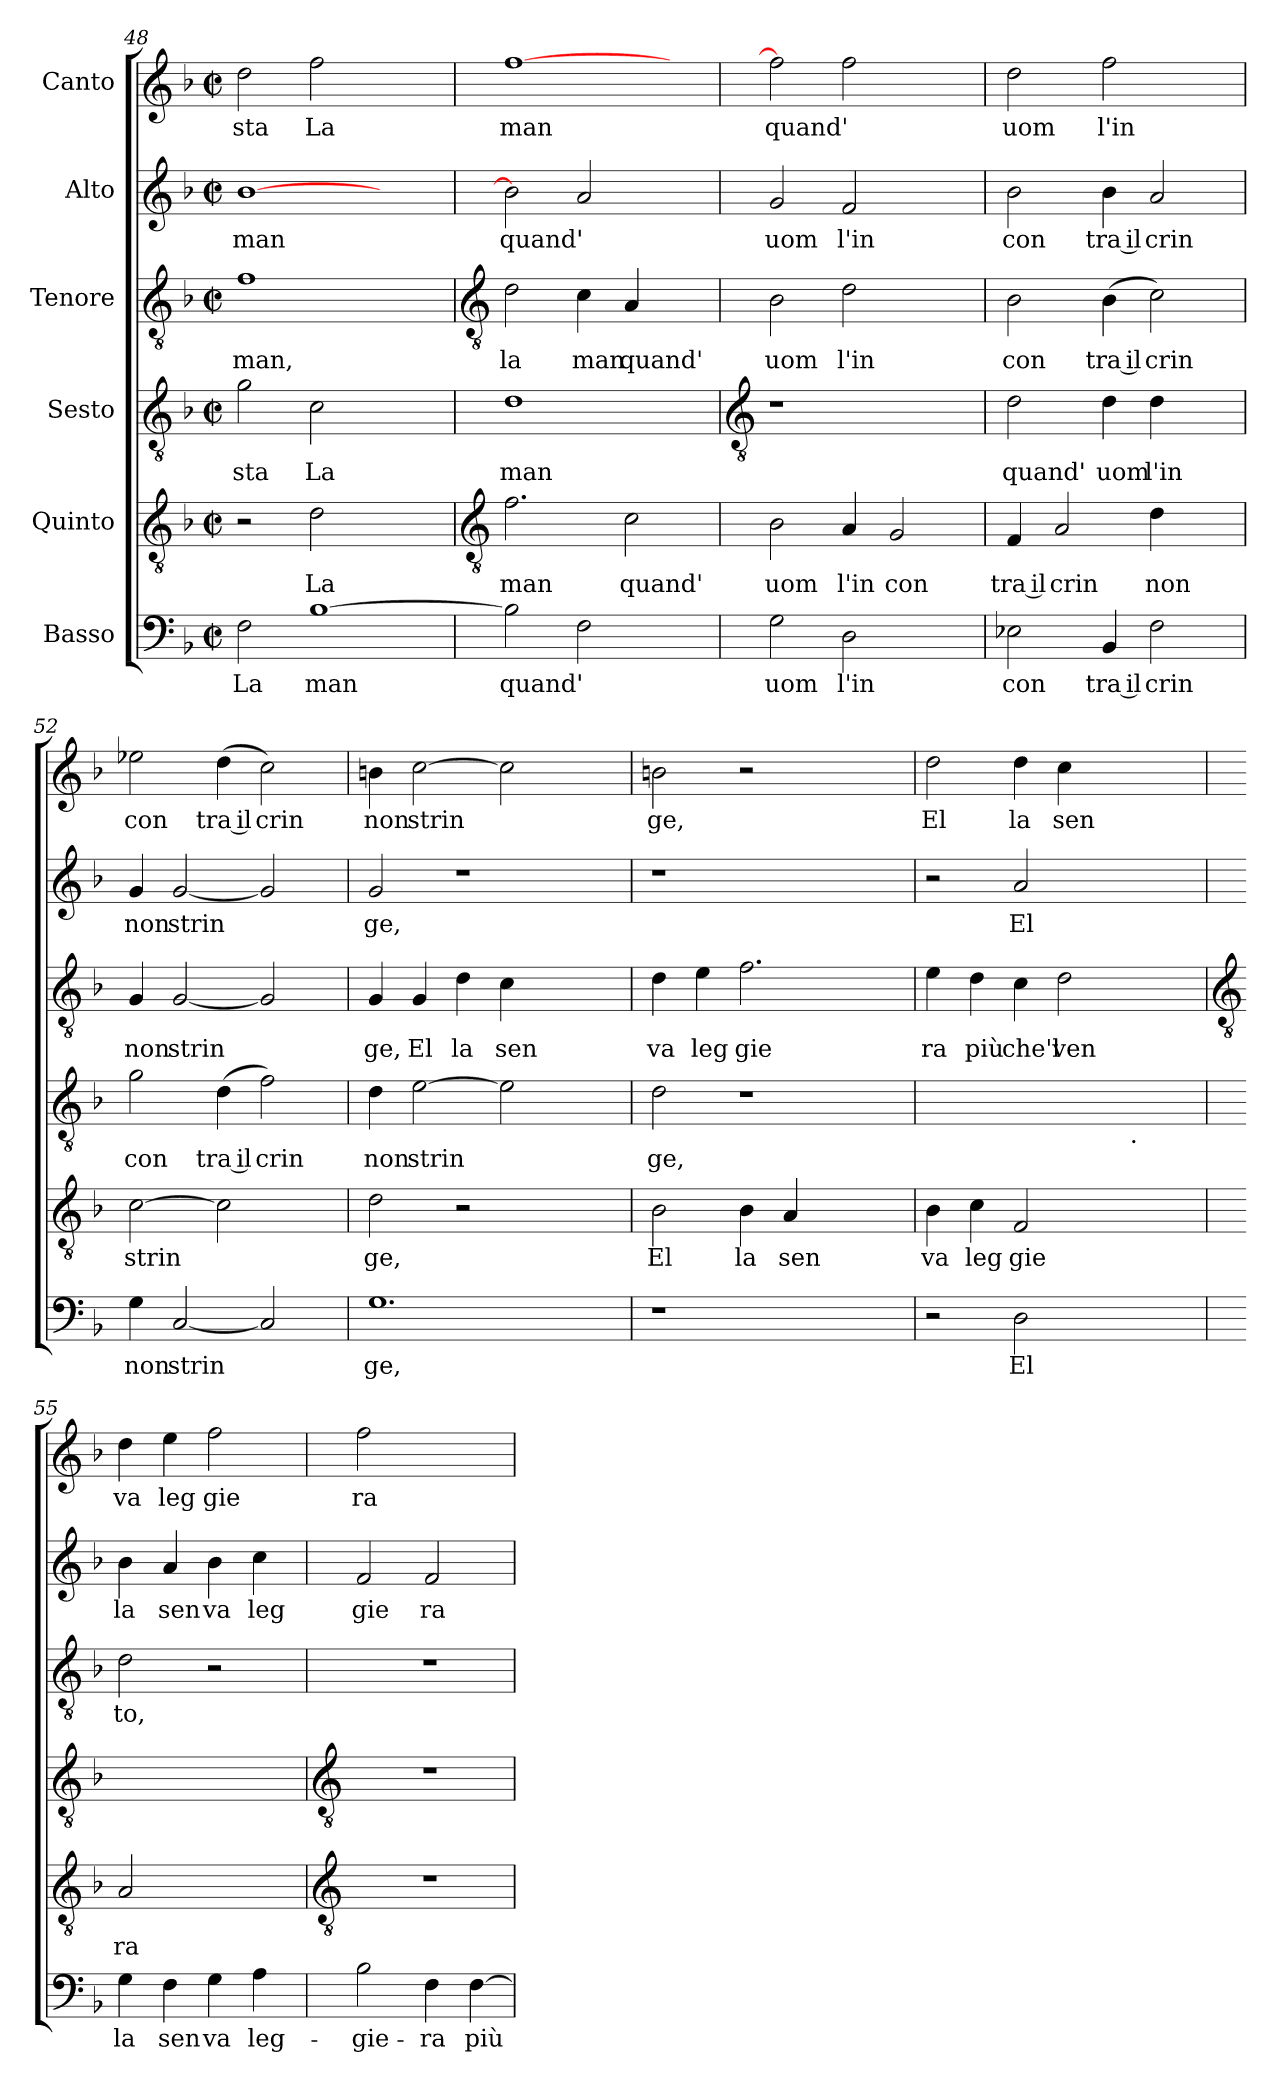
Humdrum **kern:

**kern	**text	**kern	**text	**kern	**text	**kern	**text	**kern	**text	**kern	**text
*part6	*part6	*part5	*part5	*part4	*part4	*part3	*part3	*part2	*part2	*part1	*part1
*staff6	*staff6	*staff5	*staff5	*staff4	*staff4	*staff3	*staff3	*staff2	*staff2	*staff1	*staff1
*I"Basso	*	*I"Quinto	*	*I"Sesto	*	*I"Tenore	*	*I"Alto	*	*I"Canto	*
*clefF4	*	*clefGv2	*	*clefGv2	*	*clefGv2	*	*clefG2	*	*clefG2	*
*k[b-]	*	*k[b-]	*	*k[b-]	*	*k[b-]	*	*k[b-]	*	*k[b-]	*
*F:	*	*F:	*	*F:	*	*F:	*	*F:	*	*F:	*
*M2/2	*	*M2/2	*	*M2/2	*	*M2/2	*	*M2/2	*	*M2/2	*
*met(c|)	*	*met(c|)	*	*met(c|)	*	*met(c|)	*	*met(c|)	*	*met(c|)	*
=48A	=48A	=48A	=48A	=48A	=48A	=48A	=48A	=48A	=48A	=48A	=48A
!	!LO:LY:b	!	!	!	!LO:LY:b	!	!LO:LY:b	!	!LO:LY:b	!	!LO:LY:b
2F\	La	2r	.	2g\	sta	1f	man,	[1b-	man	2dd\	sta
!	!LO:LY:b	!	!LO:LY:b	!	!LO:LY:b	!	!	!	!	!	!LO:LY:b
[1B-	man	2d\	La	2c\	La	.	.	.	.	2ff\	La
.	.	2ryy	.	2ryy	.	2ryy	.	2ryy	.	2ryy	.
!!LO:LB:g=z
=49A	=49A	=49A	=49A	=49A	=49A	=49A	=49A	=49A	=49A	=49A	=49A
*	*	*clefGv2	*	*	*	*clefGv2	*	*	*	*	*
!	!LO:LY:b	!	!LO:LY:b	!	!LO:LY:b	!	!LO:LY:b	!	!LO:LY:b	!	!LO:LY:b
2B-\]	quand'	2.f\	man	1d	man	2d\	la	2b-\]	quand'	[1ff	man
!	!	!	!	!	!	!	!LO:LY:b	!	!	!	!
2F\	.	.	.	.	.	4c\	man	2a/	.	.	.
!	!	!	!LO:LY:b	!	!	!	!LO:LY:b	!	!	!	!
.	.	2c\	quand'	.	.	4A/	quand'	.	.	.	.
4ryy	.	.	.	4ryy	.	4ryy	.	4ryy	.	4ryy	.
!!LO:LB:g=z
=50	=50	=50	=50	=50	=50	=50	=50	=50	=50	=50	=50
*	*	*	*	*clefGv2	*	*	*	*	*	*	*
!	!LO:LY:b	!	!LO:LY:b	!	!	!	!LO:LY:b	!	!LO:LY:b	!	!LO:LY:b
2G\	uom	2B-\	uom	1r	.	2B-\	uom	2g/	uom	2ff\]	quand'
!	!LO:LY:b	!	!LO:LY:b	!	!	!	!LO:LY:b	!	!LO:LY:b	!	!
2D\	l'in	4A/	l'in	.	.	2d\	l'in	2f/	l'in	2ff\	.
!	!	!	!LO:LY:b	!	!	!	!	!	!	!	!
.	.	2G/	con	.	.	.	.	.	.	.	.
4ryy	.	.	.	4ryy	.	4ryy	.	4ryy	.	4ryy	.
=51A	=51A	=51A	=51A	=51A	=51A	=51A	=51A	=51A	=51A	=51A	=51A
!	!LO:LY:b	!	!LO:LY:b	!	!LO:LY:b	!	!LO:LY:b	!	!LO:LY:b	!	!LO:LY:b
2E-X\	con	4F/	tra il	2d\	quand'	2B-\	con	2b-\	con	2dd\	uom
!	!	!	!LO:LY:b	!	!	!	!	!	!	!	!
.	.	2A/	crin	.	.	.	.	.	.	.	.
!	!LO:LY:b	!	!	!	!LO:LY:b	!	!LO:LY:b	!	!LO:LY:b	!	!LO:LY:b
4BB-/	tra il	.	.	4d\	uom	(>4B-\	tra il	4b-\	tra il	2ff\	l'in
!	!LO:LY:b	!	!LO:LY:b	!	!LO:LY:b	!	!LO:LY:b	!	!LO:LY:b	!	!
2F\	crin	4d\	non	4d\	l'in	2c\)	crin	2a/	crin	.	.
.	.	4ryy	.	4ryy	.	.	.	.	.	4ryy	.
=52A	=52A	=52A	=52A	=52A	=52A	=52A	=52A	=52A	=52A	=52A	=52A
!	!LO:LY:b	!	!LO:LY:b	!	!LO:LY:b	!	!LO:LY:b	!	!LO:LY:b	!	!LO:LY:b
4G\	non	[2c\	strin	2g\	con	4G/	non	4g/	non	2ee-X\	con
!	!LO:LY:b	!	!	!	!	!	!LO:LY:b	!	!LO:LY:b	!	!
[2C/	strin	.	.	.	.	[2G/	strin	[2g/	strin	.	.
!	!	!	!	!	!LO:LY:b	!	!	!	!	!	!LO:LY:b
.	.	2c\]	.	(>4d\	tra il	.	.	.	.	(>4dd\	tra il
!	!	!	!	!	!LO:LY:b	!	!	!	!	!	!LO:LY:b
2C/]	.	.	.	2f\)	crin	2G/]	.	2g/]	.	2cc\)	crin
.	.	4ryy	.	.	.	.	.	.	.	.	.
=53A	=53A	=53A	=53A	=53A	=53A	=53A	=53A	=53A	=53A	=53A	=53A
!	!LO:LY:b	!	!LO:LY:b	!	!LO:LY:b	!	!LO:LY:b	!	!LO:LY:b	!	!LO:LY:b
1.G	ge,	2d\	ge,	4d\	non	4G/	ge,	2g/	ge,	4bn\	non
!	!	!	!	!	!LO:LY:b	!	!LO:LY:b	!	!	!	!LO:LY:b
.	.	.	.	[2e\	strin	4G/	El	.	.	[2cc\	strin
!	!	!	!	!	!	!	!LO:LY:b	!	!	!	!
.	.	2r	.	.	.	4d\	la	1r	.	.	.
!	!	!	!	!	!	!	!LO:LY:b	!	!	!	!
.	.	.	.	2e\]	.	4c\	sen	.	.	2cc\]	.
.	.	2ryy	.	.	.	2ryy	.	.	.	.	.
.	.	.	.	4ryy	.	.	.	.	.	4ryy	.
=54	=54	=54	=54	=54	=54	=54	=54	=54	=54	=54	=54
!	!	!	!LO:LY:b	!	!LO:LY:b	!	!LO:LY:b	!	!	!	!LO:LY:b
1r	.	2B-\	El	2d\	ge,	4d\	va	1r	.	2bn\	ge,
!	!	!	!	!	!	!	!LO:LY:b	!	!	!	!
.	.	.	.	.	.	4e\	leg	.	.	.	.
!	!	!	!LO:LY:b	!	!	!	!LO:LY:b	!	!	!	!
.	.	4B-\	la	1r	.	2.f\	gie	.	.	2r	.
!	!	!	!LO:LY:b	!	!	!	!	!	!	!	!
.	.	4A/	sen	.	.	.	.	.	.	.	.
2ryy	.	2ryy	.	.	.	.	.	2ryy	.	2ryy	.
.	.	.	.	.	.	4ryy	.	.	.	.	.
=54A	=54A	=54A	=54A	=54A	=54A	=54A	=54A	=54A	=54A	=54A	=54A
!	!	!	!LO:LY:b	!	!	!	!LO:LY:b	!	!	!	!LO:LY:b
2r	.	4B-\	va	4ryy	.	4e\	ra	2r	.	2dd\	El
!	!	!	!LO:LY:b	!	!	!	!LO:LY:b	!	!	!	!
.	.	4c\	leg	4ryy	.	4d\	più	.	.	.	.
!	!LO:LY:b	!	!LO:LY:b	!	!	!	!LO:LY:b	!	!LO:LY:b	!	!LO:LY:b
2D\	El	2F/	gie	4ryy	.	4c\	che'l	2a/	El	4dd\	la
!	!	!	!	!	!	!	!LO:LY:b	!	!	!	!LO:LY:b
.	.	.	.	32ryy	.	2d\	ven	.	.	4cc\	sen
.	.	.	.	32ryy	.	.	.	.	.	.	.
.	.	.	.	32ryy	.	.	.	.	.	.	.
.	.	.	.	32ryy	.	.	.	.	.	.	.
.	.	.	.	32ryy	.	.	.	.	.	.	.
.	.	.	.	32ryy	.	.	.	.	.	.	.
!	!	!	!	!LO:TX:b:t=.	!	!	!	!	!	!	!
.	.	.	.	32ryy	.	.	.	.	.	.	.
.	.	.	.	4ryy	.	.	.	.	.	.	.
4ryy	.	4ryy	.	.	.	.	.	4ryy	.	4ryy	.
.	.	.	.	32ryy	.	.	.	.	.	.	.
!!LO:LB:g=z
=55A	=55A	=55A	=55A	=55A	=55A	=55A	=55A	=55A	=55A	=55A	=55A
*	*	*	*	*	*	*clefGv2	*	*	*	*	*
!	!LO:LY:b	!	!LO:LY:b	!	!	!	!LO:LY:b	!	!LO:LY:b	!	!LO:LY:b
4G\	la	2A/	ra	4ryy	.	2d\	to,	4b-\	la	4dd\	va
!	!LO:LY:b	!	!	!	!	!	!	!	!LO:LY:b	!	!LO:LY:b
4F\	sen	.	.	4ryy	.	.	.	4a/	sen	4ee\	leg
!	!LO:LY:b	!	!	!	!	!	!	!	!LO:LY:b	!	!LO:LY:b
4G\	va	2ryy	.	4ryy	.	2r	.	4b-\	va	2ff\	gie
!	!LO:LY:b	!	!	!	!	!	!	!	!LO:LY:b	!	!
4A\	leg-	.	.	32ryy	.	.	.	4cc\	leg	.	.
.	.	.	.	8..ryy	.	.	.	.	.	.	.
!!LO:LB:g=z
=56A	=56A	=56A	=56A	=56A	=56A	=56A	=56A	=56A	=56A	=56A	=56A
*	*	*clefGv2	*	*clefGv2	*	*	*	*	*	*	*
!	!LO:LY:b	!	!	!	!	!	!	!	!LO:LY:b	!	!LO:LY:b
2B-\	-gie-	1r	.	1r	.	1r	.	2f/	gie	2ff\	ra
!	!LO:LY:b	!	!	!	!	!	!	!	!LO:LY:b	!	!
4F\	-ra	.	.	.	.	.	.	2f/	ra	2ryy	.
!	!LO:LY:b	!	!	!	!	!	!	!	!	!	!
[4F\	più	.	.	.	.	.	.	.	.	.	.
=	=	=	=	=	=	=	=	=	=	=	=
*-	*-	*-	*-	*-	*-	*-	*-	*-	*-	*-	*-
